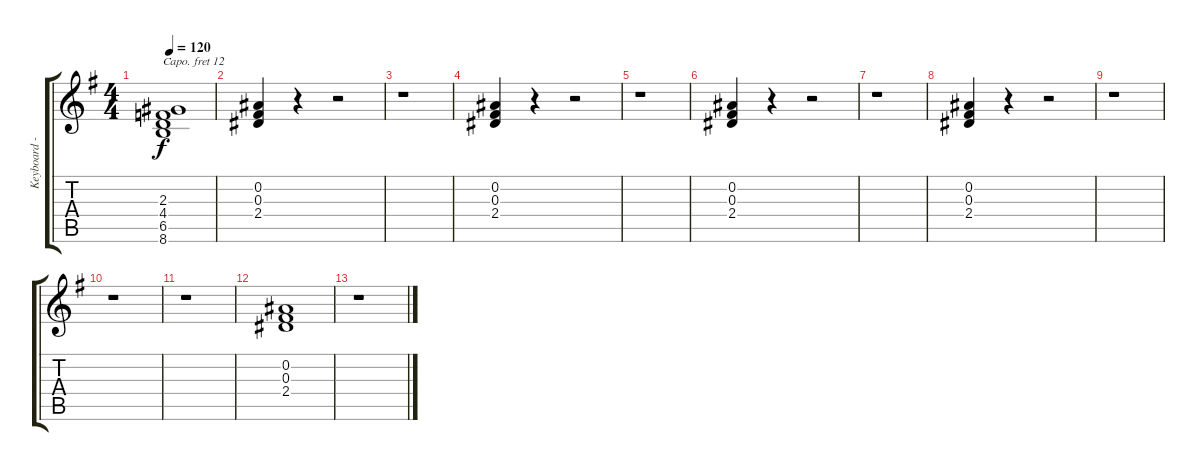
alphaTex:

\track ("Keyboard - Derek Sherinian" "Keyboard -") {instrument choiraahs}
\staff {score tabs}
\capo 12
\tuning (Eb4 Bb3 Gb3 Db3 Ab2 Eb2) {hide}
\ts (4 4)
\tempo 120
\clef g2
\ks eminor
(2.3 4.4 6.5 8.6).1{dy f} |
(0.2 0.3 2.4).4 r.4 r.2 |
r.1 |
(0.2 0.3 2.4).4 r.4 r.2 |
r.1 |
(0.2 0.3 2.4).4 r.4 r.2 |
r.1 |
(0.2 0.3 2.4).4 r.4 r.2 |
r.1 |
r.1 |
r.1 |
(0.2 0.3 2.4).1 |
r.1
